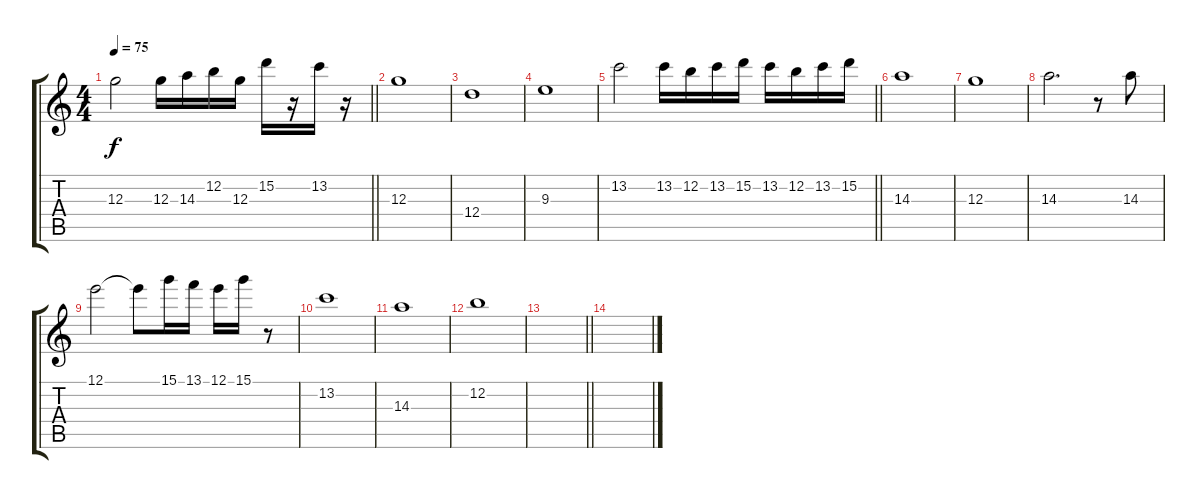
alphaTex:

\track "" {instrument acousticguitarsteel}
\staff {score tabs}
\tuning (E4 B3 G3 D3 A2 E2) {hide}
\ts (4 4)
\tempo 75
\clef g2
\barLineRight lightlight
\ks c
12.3.2{dy f} 12.3.16 14.3.16 12.2.16 12.3.16 15.2.16 r.16 13.2.16 r.16 |
12.3.1 |
12.4.1 |
9.3.1 |
\barLineRight lightlight
13.2.2 13.2.16 12.2.16 13.2.16 15.2.16 13.2.16 12.2.16 13.2.16 15.2.16 |
14.3.1 |
12.3.1 |
14.3.2{d} r.8 14.3.8 |
12.1.2 12.1{t}.8 15.1.16 13.1.16 12.1.16 15.1.16 r.8 |
13.2.1 |
14.3.1 |
12.2.1 |
\barLineRight lightlight
|
\section ("" "")
